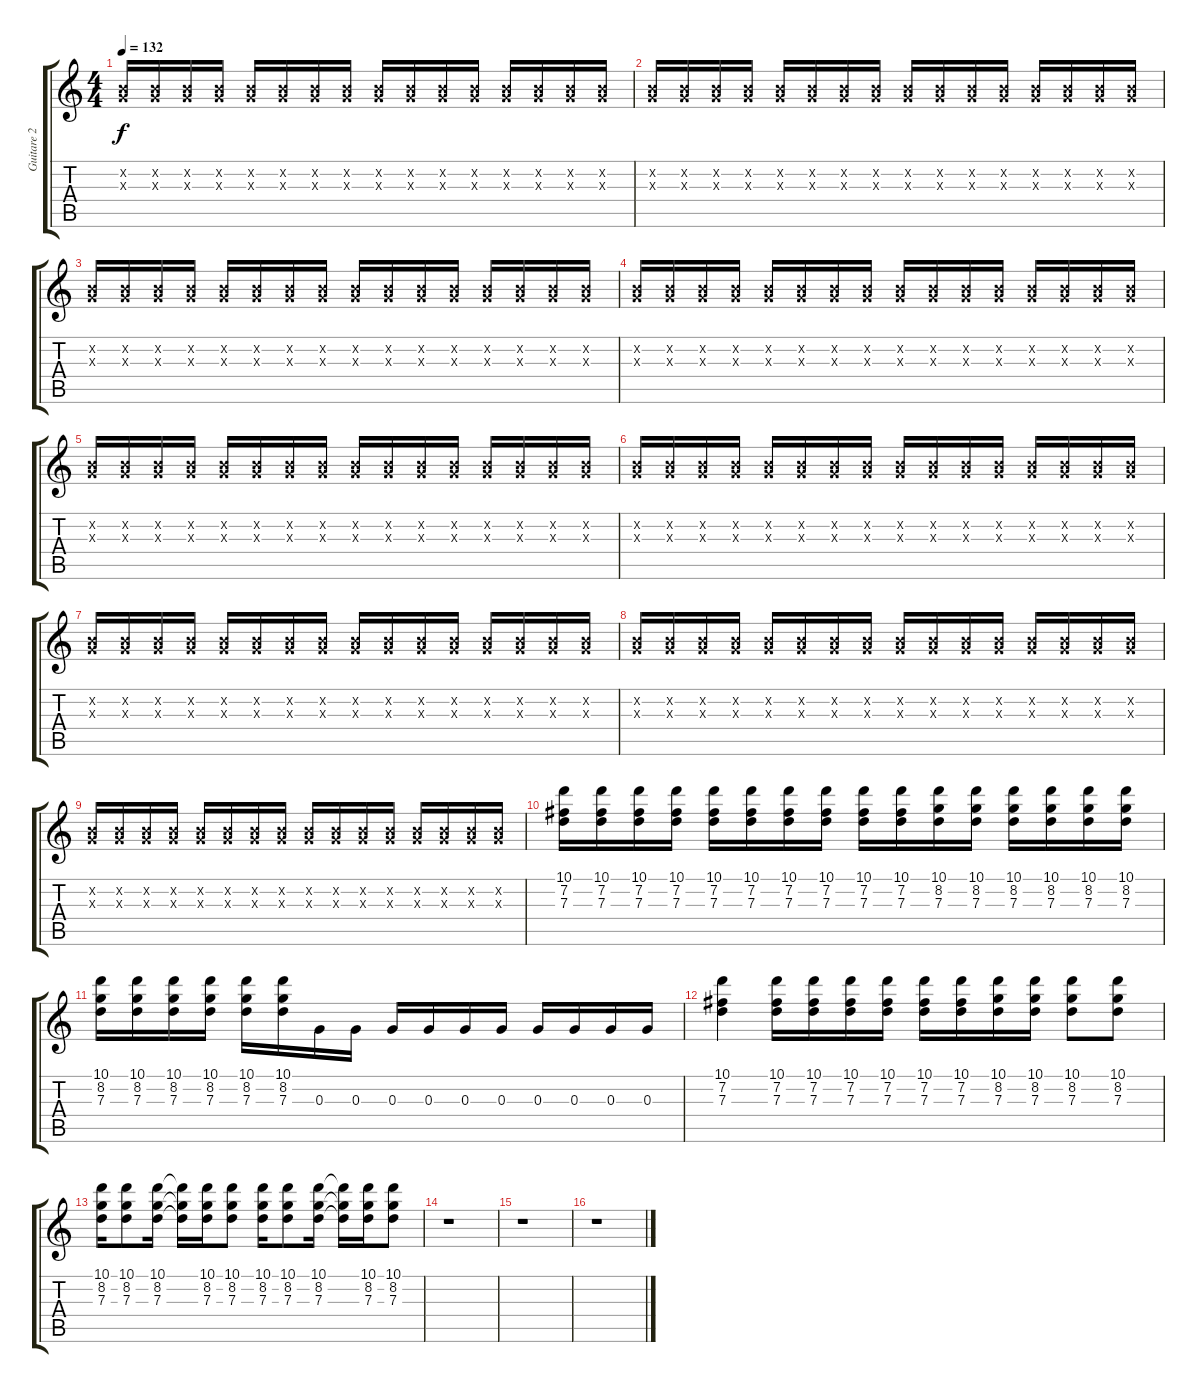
\track ("Guitare 2" "Guitare 2") {instrument electricguitarclean}
\staff {score tabs}
\tuning (E4 B3 G3 D3 A2 E2) {hide}
\ts (4 4)
\tempo 132
\clef g2
\ks c
(0.2{x} 0.3{x}).16{dy f} (0.2{x} 0.3{x}).16 (0.2{x} 0.3{x}).16 (0.2{x} 0.3{x}).16 (0.2{x} 0.3{x}).16 (0.2{x} 0.3{x}).16 (0.2{x} 0.3{x}).16 (0.2{x} 0.3{x}).16 (0.2{x} 0.3{x}).16 (0.2{x} 0.3{x}).16 (0.2{x} 0.3{x}).16 (0.2{x} 0.3{x}).16 (0.2{x} 0.3{x}).16 (0.2{x} 0.3{x}).16 (0.2{x} 0.3{x}).16 (0.2{x} 0.3{x}).16 |
(0.2{x} 0.3{x}).16 (0.2{x} 0.3{x}).16 (0.2{x} 0.3{x}).16 (0.2{x} 0.3{x}).16 (0.2{x} 0.3{x}).16 (0.2{x} 0.3{x}).16 (0.2{x} 0.3{x}).16 (0.2{x} 0.3{x}).16 (0.2{x} 0.3{x}).16 (0.2{x} 0.3{x}).16 (0.2{x} 0.3{x}).16 (0.2{x} 0.3{x}).16 (0.2{x} 0.3{x}).16 (0.2{x} 0.3{x}).16 (0.2{x} 0.3{x}).16 (0.2{x} 0.3{x}).16 |
(0.2{x} 0.3{x}).16 (0.2{x} 0.3{x}).16 (0.2{x} 0.3{x}).16 (0.2{x} 0.3{x}).16 (0.2{x} 0.3{x}).16 (0.2{x} 0.3{x}).16 (0.2{x} 0.3{x}).16 (0.2{x} 0.3{x}).16 (0.2{x} 0.3{x}).16 (0.2{x} 0.3{x}).16 (0.2{x} 0.3{x}).16 (0.2{x} 0.3{x}).16 (0.2{x} 0.3{x}).16 (0.2{x} 0.3{x}).16 (0.2{x} 0.3{x}).16 (0.2{x} 0.3{x}).16 |
(0.2{x} 0.3{x}).16 (0.2{x} 0.3{x}).16 (0.2{x} 0.3{x}).16 (0.2{x} 0.3{x}).16 (0.2{x} 0.3{x}).16 (0.2{x} 0.3{x}).16 (0.2{x} 0.3{x}).16 (0.2{x} 0.3{x}).16 (0.2{x} 0.3{x}).16 (0.2{x} 0.3{x}).16 (0.2{x} 0.3{x}).16 (0.2{x} 0.3{x}).16 (0.2{x} 0.3{x}).16 (0.2{x} 0.3{x}).16 (0.2{x} 0.3{x}).16 (0.2{x} 0.3{x}).16 |
(0.2{x} 0.3{x}).16 (0.2{x} 0.3{x}).16 (0.2{x} 0.3{x}).16 (0.2{x} 0.3{x}).16 (0.2{x} 0.3{x}).16 (0.2{x} 0.3{x}).16 (0.2{x} 0.3{x}).16 (0.2{x} 0.3{x}).16 (0.2{x} 0.3{x}).16 (0.2{x} 0.3{x}).16 (0.2{x} 0.3{x}).16 (0.2{x} 0.3{x}).16 (0.2{x} 0.3{x}).16 (0.2{x} 0.3{x}).16 (0.2{x} 0.3{x}).16 (0.2{x} 0.3{x}).16 |
(0.2{x} 0.3{x}).16 (0.2{x} 0.3{x}).16 (0.2{x} 0.3{x}).16 (0.2{x} 0.3{x}).16 (0.2{x} 0.3{x}).16 (0.2{x} 0.3{x}).16 (0.2{x} 0.3{x}).16 (0.2{x} 0.3{x}).16 (0.2{x} 0.3{x}).16 (0.2{x} 0.3{x}).16 (0.2{x} 0.3{x}).16 (0.2{x} 0.3{x}).16 (0.2{x} 0.3{x}).16 (0.2{x} 0.3{x}).16 (0.2{x} 0.3{x}).16 (0.2{x} 0.3{x}).16 |
(0.2{x} 0.3{x}).16 (0.2{x} 0.3{x}).16 (0.2{x} 0.3{x}).16 (0.2{x} 0.3{x}).16 (0.2{x} 0.3{x}).16 (0.2{x} 0.3{x}).16 (0.2{x} 0.3{x}).16 (0.2{x} 0.3{x}).16 (0.2{x} 0.3{x}).16 (0.2{x} 0.3{x}).16 (0.2{x} 0.3{x}).16 (0.2{x} 0.3{x}).16 (0.2{x} 0.3{x}).16 (0.2{x} 0.3{x}).16 (0.2{x} 0.3{x}).16 (0.2{x} 0.3{x}).16 |
(0.2{x} 0.3{x}).16 (0.2{x} 0.3{x}).16 (0.2{x} 0.3{x}).16 (0.2{x} 0.3{x}).16 (0.2{x} 0.3{x}).16 (0.2{x} 0.3{x}).16 (0.2{x} 0.3{x}).16 (0.2{x} 0.3{x}).16 (0.2{x} 0.3{x}).16 (0.2{x} 0.3{x}).16 (0.2{x} 0.3{x}).16 (0.2{x} 0.3{x}).16 (0.2{x} 0.3{x}).16 (0.2{x} 0.3{x}).16 (0.2{x} 0.3{x}).16 (0.2{x} 0.3{x}).16 |
(0.2{x} 0.3{x}).16 (0.2{x} 0.3{x}).16 (0.2{x} 0.3{x}).16 (0.2{x} 0.3{x}).16 (0.2{x} 0.3{x}).16 (0.2{x} 0.3{x}).16 (0.2{x} 0.3{x}).16 (0.2{x} 0.3{x}).16 (0.2{x} 0.3{x}).16 (0.2{x} 0.3{x}).16 (0.2{x} 0.3{x}).16 (0.2{x} 0.3{x}).16 (0.2{x} 0.3{x}).16 (0.2{x} 0.3{x}).16 (0.2{x} 0.3{x}).16 (0.2{x} 0.3{x}).16 |
(10.1 7.2 7.3).16 (10.1 7.2 7.3).16 (10.1 7.2 7.3).16 (10.1 7.2 7.3).16 (10.1 7.2 7.3).16 (10.1 7.2 7.3).16 (10.1 7.2 7.3).16 (10.1 7.2 7.3).16 (10.1 7.2 7.3).16 (10.1 7.2 7.3).16 (10.1 8.2 7.3).16 (10.1 8.2 7.3).16 (10.1 8.2 7.3).16 (10.1 8.2 7.3).16 (10.1 8.2 7.3).16 (10.1 8.2 7.3).16 |
(10.1 8.2 7.3).16 (10.1 8.2 7.3).16 (10.1 8.2 7.3).16 (10.1 8.2 7.3).16 (10.1 8.2 7.3).16 (10.1 8.2 7.3).16 0.3.16 0.3.16 0.3.16 0.3.16 0.3.16 0.3.16 0.3.16 0.3.16 0.3.16 0.3.16 |
(10.1 7.2 7.3).4 (10.1 7.2 7.3).16 (10.1 7.2 7.3).16 (10.1 7.2 7.3).16 (10.1 7.2 7.3).16 (10.1 7.2 7.3).16 (10.1 7.2 7.3).16 (10.1 8.2 7.3).16 (10.1 8.2 7.3).16 (10.1 8.2 7.3).8 (10.1 8.2 7.3).8 |
(10.1 8.2 7.3).16 (10.1 8.2 7.3).8 (10.1 8.2 7.3).16 (10.1{t} 8.2{t} 7.3{t}).16 (10.1 8.2 7.3).16 (10.1 8.2 7.3).8 (10.1 8.2 7.3).16 (10.1 8.2 7.3).8 (10.1 8.2 7.3).16 (10.1{t} 8.2{t} 7.3{t}).16 (10.1 8.2 7.3).16 (10.1 8.2 7.3).8 |
r.1 |
r.1 |
r.1
